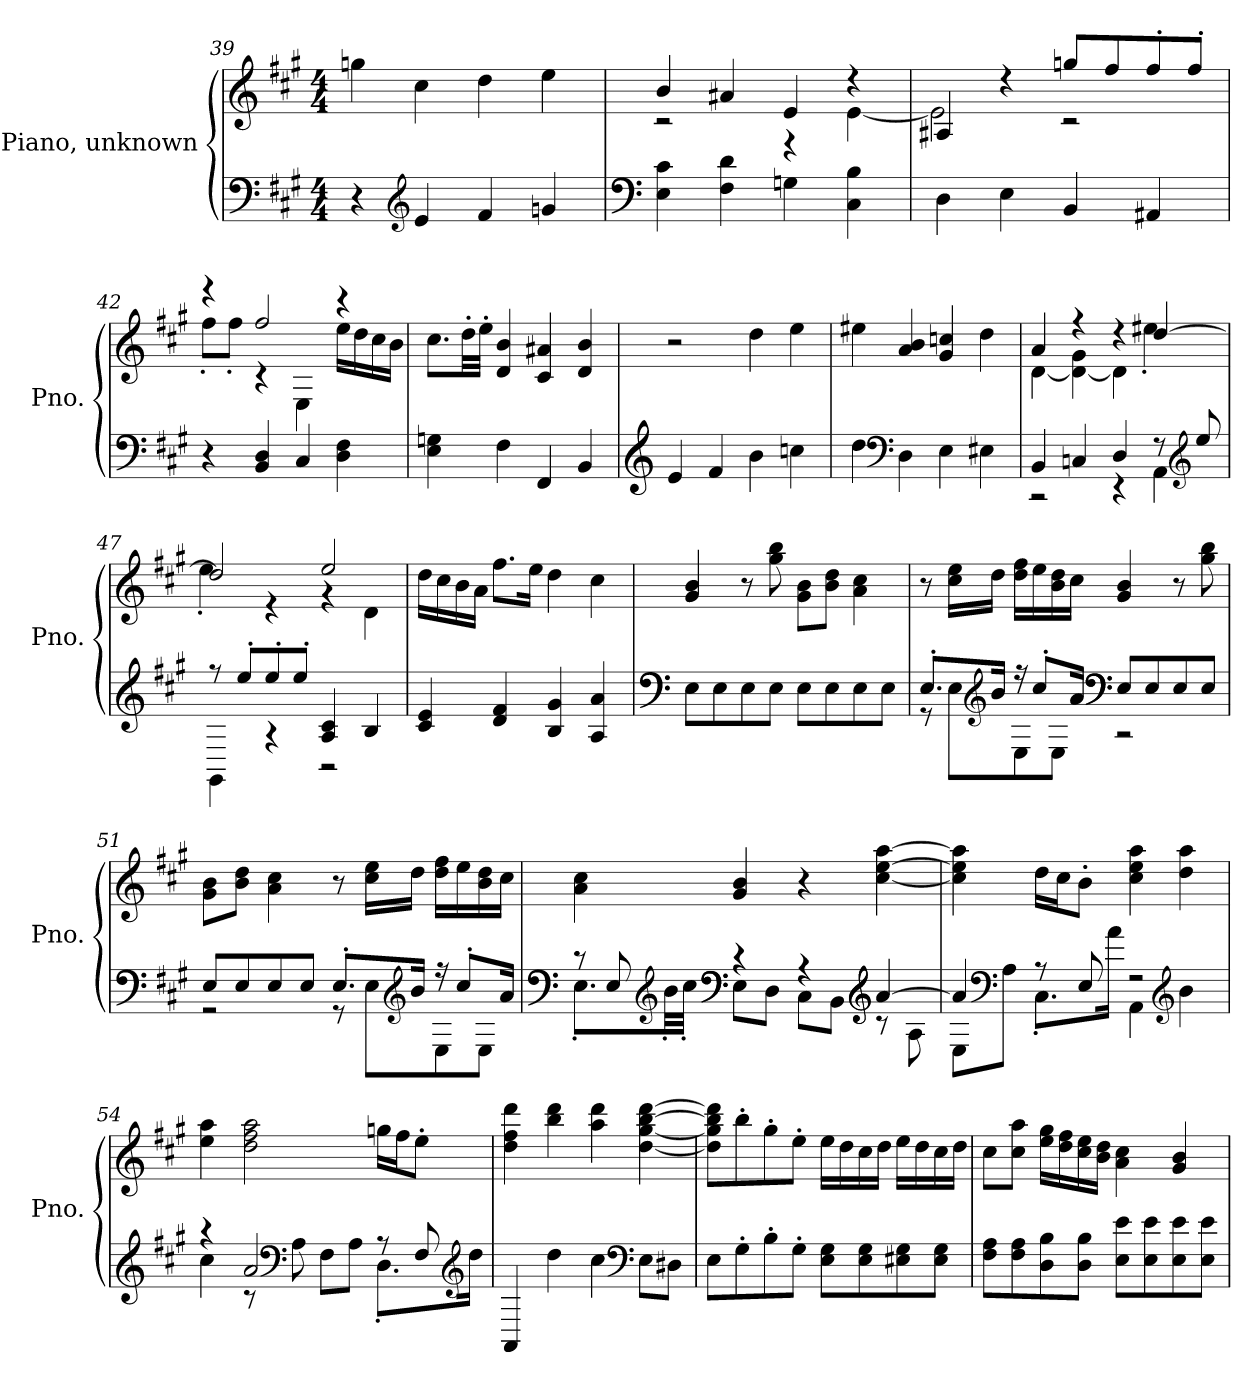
**kern	**kern
*part1	*part1
*staff2	*staff1
*I"Piano, unknown	*
*I'Pno.	*
*clefF4	*clefG2
*k[f#c#g#]	*k[f#c#g#]
*M4/4	*M4/4
=39	=39
4r	4ggn\
*clefG2	*
4e/	4cc#\
4f#/	4dd\
4gn/	4ee\
=40	=40
*clefF4	*
*	*^
4E\ 4c#\	4b/	2r
4F#\ 4d\	4a#X/	.
4Gn\	4e/	4r
4C#\ 4B\	4r	[4e\
=41	=41	=41
4D\	4A#X/	2e\]
4E\	4r	.
4BB/	8ggn/L	2r
.	8ff#/	.
4AA#X/	8ff#'/	.
.	8ff#'/J	.
!!LO:LB:g=z	!!
=42	=42	=42
4r	4r	8ff#'\L
.	.	8ff#'\J
4BB/ 4D/	2ff#/	4r
4C#/	.	4E\
4D\ 4F#\	4r	16ee\LL
.	.	16dd\
.	.	16cc#\
.	.	16b\JJ
*	*v	*v
=43	=43
4E\ 4Gn\	8.cc#\L
.	32dd'\LL
.	32ee'\JJJ
4F#\	4d/ 4b/
4FF#/	4c#/ 4a#X/
4BB/	4d/ 4b/
=44	=44
*clefG2	*
4e/	2r
4f#/	.
4b\	4dd\
4ccn\	4ee\
=45	=45
4dd\	4ee#X\
*clefF4	*
4D\	4a/ 4b/
4E\	4g#/ 4ccn/
4E#X\	4dd\
=46	=46
*^	*^
4BB/	2r	4a/	[4d\
4Cn/	.	4r	4d\_ 4g#\
4D/	4r	4r	4d\]
8r	4AA\	[4dd/	4ee#X'\
*clefG2	*	*	*
8ee/	.	.	.
!!LO:LB:g=z	!!
=47	=47	=47	=47
8r	4GG#\	2dd/]	4ee'\
8ee'/L	.	.	.
8ee'/	4r	.	4r
8ee'/J	.	.	.
4A/ 4c#/	2r	2ee/	4r
4B/	.	.	4d\
*v	*v	*	*
*	*v	*v
=48	=48
4c#/ 4e/	16dd\LL
.	16cc#\
.	16b\
.	16a\JJ
4d/ 4f#/	8.ff#\L
.	16ee\Jk
4B/ 4g#/	4dd\
4A/ 4a/	4cc#\
=49	=49
*clefF4	*
8E\L	4g#/ 4b/
8E\	.
8E\	8r
8E\J	8gg#\ 8bb\
8E\L	8g#\ 8b\L
8E\	8b\ 8dd\J
8E\	4a\ 4cc#\
8E\J	.
=50	=50
*^	*
8.E'/L	8r	8r
.	8E\L	16cc#\ 16ee\LL
*clefG2	*	*
16b/Jk	.	16dd\JJ
16r	8E\	16dd\ 16ff#\LL
8cc#'/L	.	16ee\
.	8E\J	16b\ 16dd\
16a/Jk	.	16cc#\JJ
*clefF4	*	*
8E/L	2r	4g#/ 4b/
8E/	.	.
8E/	.	8r
8E/J	.	8gg#\ 8bb\
!!LO:LB:g=z
=51	=51	=51
8E/L	2r	8g#\ 8b\L
8E/	.	8b\ 8dd\J
8E/	.	4a\ 4cc#\
8E/J	.	.
8.E'/L	8r	8r
.	8E\L	16cc#\ 16ee\LL
*clefG2	*	*
16b/Jk	.	16dd\JJ
16r	8E\	16dd\ 16ff#\LL
8cc#'/L	.	16ee\
.	8E\J	16b\ 16dd\
16a/Jk	.	16cc#\JJ
=52	=52	=52
*clefF4	*	*
8r	8.E'\L	4a\ 4cc#\
8E/	.	.
*clefG2	*	*
.	32b'\LL	.
.	32cc#'\JJJ	.
*clefF4	*	*
4r	8E\L	4g#/ 4b/
.	8D\J	.
4r	8C#\L	4r
.	8BB\J	.
*clefG2	*	*
[4a/	8r	[4cc#\ [4ee\ [4aa\
.	8A\	.
=53	=53	=53
4a/]	8E\L	4cc#\] 4ee\] 4aa\]
*clefF4	*	*
.	8A\J	.
8r	8.C#'\L	16dd\LL
.	.	16cc#\J
8E/	.	8b'\J
.	16a\Jk	.
2r	4AA\	4cc#\ 4ee\ 4aa\
*clefG2	*	*
.	4b\	4dd\ 4aa\
!!LO:LB:g=z
=54	=54	=54
4r	4cc#\	4ee\ 4aa\
2a/	8r	2dd\ 2ff#\ 2aa\
*clefF4	*	*
.	8A\	.
.	8F#\L	.
.	8A\J	.
8r	8.D'\L	16ggn\LL
.	.	16ff#\J
8F#/	.	8ee'\J
*clefG2	*	*
.	16dd\Jk	.
*v	*v	*
=55	=55
4AA/	4dd\ 4ff#\ 4ddd\
4dd\	4bb\ 4ddd\
4cc#\	4aa\ 4ddd\
*clefF4	*
8E\L	[4dd\ [4gg#\ [4bb\ [4ddd\
8D#X\J	.
=56	=56
8E\L	8dd\] 8gg#\] 8bb\] 8ddd\]L
8G#'\	8bb'\
8B'\	8gg#'\
8G#'\J	8ee'\J
8E\ 8G#\L	16ee\LL
.	16dd\
8E\ 8G#\	16cc#\
.	16dd\JJ
8E#X\ 8G#\	16ee\LL
.	16dd\
8E#\ 8G#\J	16cc#\
.	16dd\JJ
!!LO:PB:g=z
=57	=57
8F#\ 8A\L	8cc#\L
8F#\ 8A\	8cc#\ 8aa\J
8D\ 8B\	16ee\ 16gg#\LL
.	16dd\ 16ff#\
8D\ 8B\J	16cc#\ 16ee\
.	16b\ 16dd\JJ
8E\ 8e\L	4a\ 4cc#\
8E\ 8e\	.
8E\ 8e\	4g#/ 4b/
8E\ 8e\J	.
=	=
*-	*-
